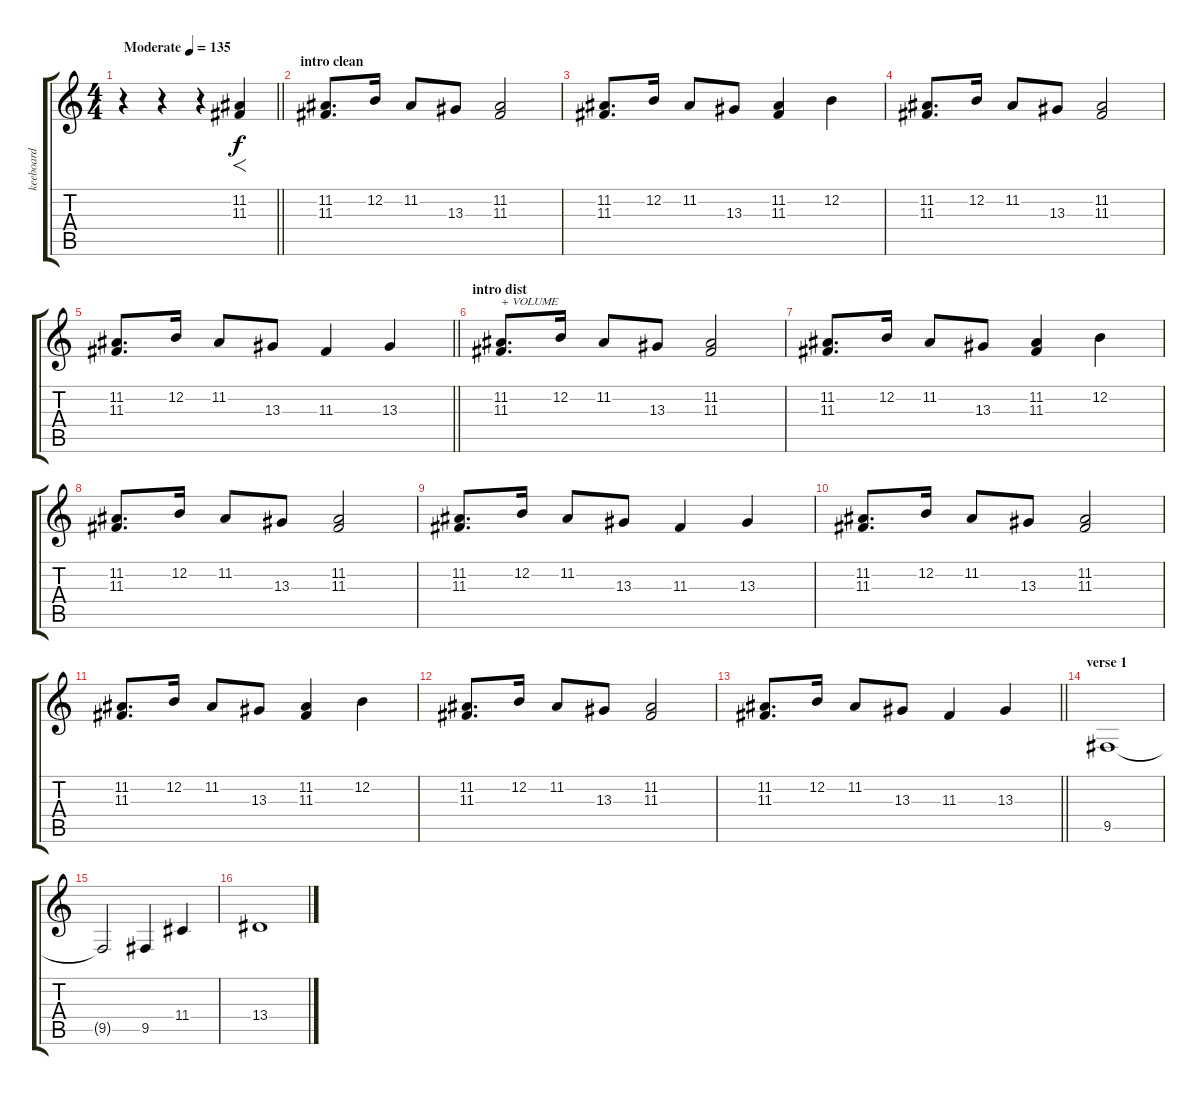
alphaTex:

\track ("keeboard" "keeboard") {instrument stringensemble1}
\staff {score tabs}
\tuning (E4 B3 G3 D3 A2 E2) {hide}
\ts (4 4)
\tempo (135 "Moderate")
\clef g2
\barLineRight lightlight
\ks c
r.4{dy f instrument stringensemble1} r.4 r.4 (11.2 11.3).4{f} |
\section ("" " intro clean")
(11.2 11.3).8{d} 12.2.16 11.2.8 13.3.8 (11.2 11.3).2 |
(11.2 11.3).8{d} 12.2.16 11.2.8 13.3.8 (11.2 11.3).4 12.2.4 |
(11.2 11.3).8{d} 12.2.16 11.2.8 13.3.8 (11.2 11.3).2 |
\barLineRight lightlight
(11.2 11.3).8{d} 12.2.16 11.2.8 13.3.8 11.3.4 13.3.4 |
\section ("" "intro dist")
(11.2 11.3).8{d txt "+ VOLUME " volume 10} 12.2.16 11.2.8 13.3.8 (11.2 11.3).2 |
(11.2 11.3).8{d} 12.2.16 11.2.8 13.3.8 (11.2 11.3).4 12.2.4 |
(11.2 11.3).8{d} 12.2.16 11.2.8 13.3.8 (11.2 11.3).2 |
(11.2 11.3).8{d} 12.2.16 11.2.8 13.3.8 11.3.4 13.3.4 |
(11.2 11.3).8{d} 12.2.16 11.2.8 13.3.8 (11.2 11.3).2 |
(11.2 11.3).8{d} 12.2.16 11.2.8 13.3.8 (11.2 11.3).4 12.2.4 |
(11.2 11.3).8{d} 12.2.16 11.2.8 13.3.8 (11.2 11.3).2 |
\barLineRight lightlight
(11.2 11.3).8{d} 12.2.16 11.2.8 13.3.8 11.3.4 13.3.4 |
\section ("" "verse 1")
9.5.1{volume 8} |
9.5{t}.2 9.5.4 11.4.4 |
13.4.1
